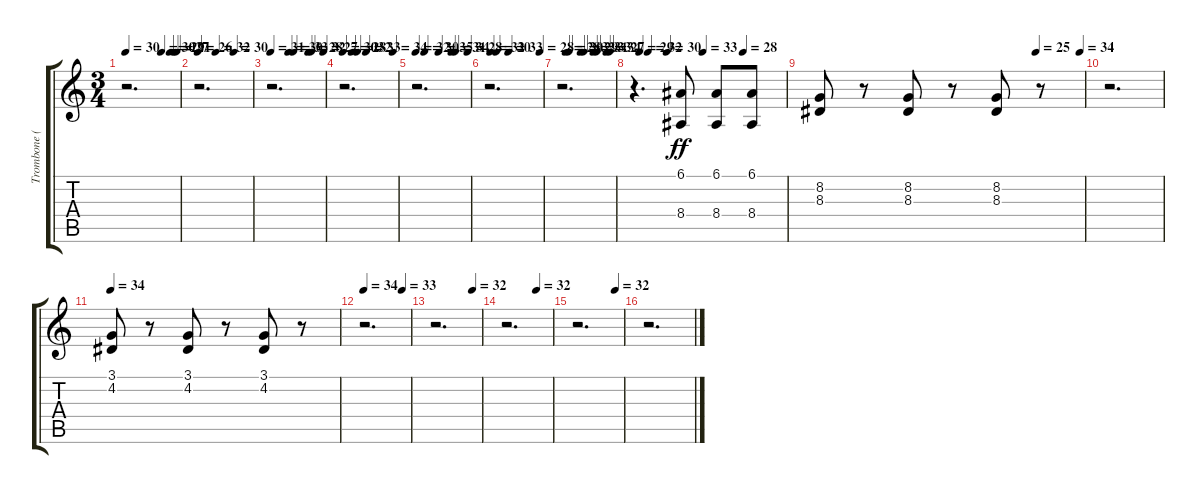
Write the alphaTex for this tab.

\track ("Trombone (x2)" "Trombone (") {instrument trombone}
\staff {score tabs}
\tuning (E4 B3 G3 D3 A2 E2) {hide}
\ts (3 4)
\tempo 30
\tempo (30 0.6666666666666666)
\tempo (29 0.8333333333333334)
\tempo (27 0.9166666666666666)
\tempo (21 0.9583333333333334)
\clef g2
\ks c
r.2{d dy ff} |
\tempo 26
\tempo (32 0.3333333333333333)
\tempo (30 0.6666666666666666)
r.2{d} |
\tempo 31
\tempo (30 0.3333333333333333)
\tempo (33 0.4305555555555556)
\tempo (28 0.7083333333333334)
\tempo (32 0.7638888888888888)
\tempo (27 0.9861111111111112)
r.2{d} |
\tempo 30
\tempo (28 0.16666666666666666)
\tempo (32 0.2638888888888889)
\tempo (33 0.4305555555555556)
\tempo (34 0.9305555555555556)
r.2{d} |
\tempo 32
\tempo (30 0.16666666666666666)
\tempo (35 0.4305555555555556)
\tempo (31 0.6736111111111112)
\tempo (34 0.7361111111111112)
\tempo (28 0.9722222222222222)
r.2{d} |
\tempo (32 0.041666666666666664)
\tempo (30 0.1527777777777778)
\tempo (33 0.375)
\tempo (28 0.9583333333333334)
r.2{d} |
\tempo (28 0.09722222222222222)
\tempo (30 0.1527777777777778)
\tempo (32 0.375)
\tempo (29 0.4305555555555556)
\tempo (31 0.6111111111111112)
\tempo (33 0.6736111111111112)
\tempo (34 0.8541666666666666)
\tempo (27 0.9166666666666666)
r.2{d} |
\tempo (29 0.041666666666666664)
\tempo (32 0.09722222222222222)
\tempo (30 0.2222222222222222)
\tempo (33 0.4583333333333333)
\tempo (28 0.7222222222222222)
r.4{d} (6.1 8.4).8 (6.1 8.4).8 (6.1 8.4).8 |
\tempo (25 0.8194444444444444)
\tempo (34 0.9861111111111112)
(8.2 8.3).8 r.8 (8.2 8.3).8 r.8 (8.2 8.3).8 r.8 |
r.2{d} |
\tempo 34
(3.1 4.2).8 r.8 (3.1 4.2).8 r.8 (3.1 4.2).8 r.8 |
\tempo 34
\tempo (33 0.8333333333333334)
r.2{d} |
\tempo (32 0.8194444444444444)
r.2{d} |
\tempo (32 0.6666666666666666)
r.2{d} |
\tempo (32 0.8333333333333334)
r.2{d} |
r.2{d}
